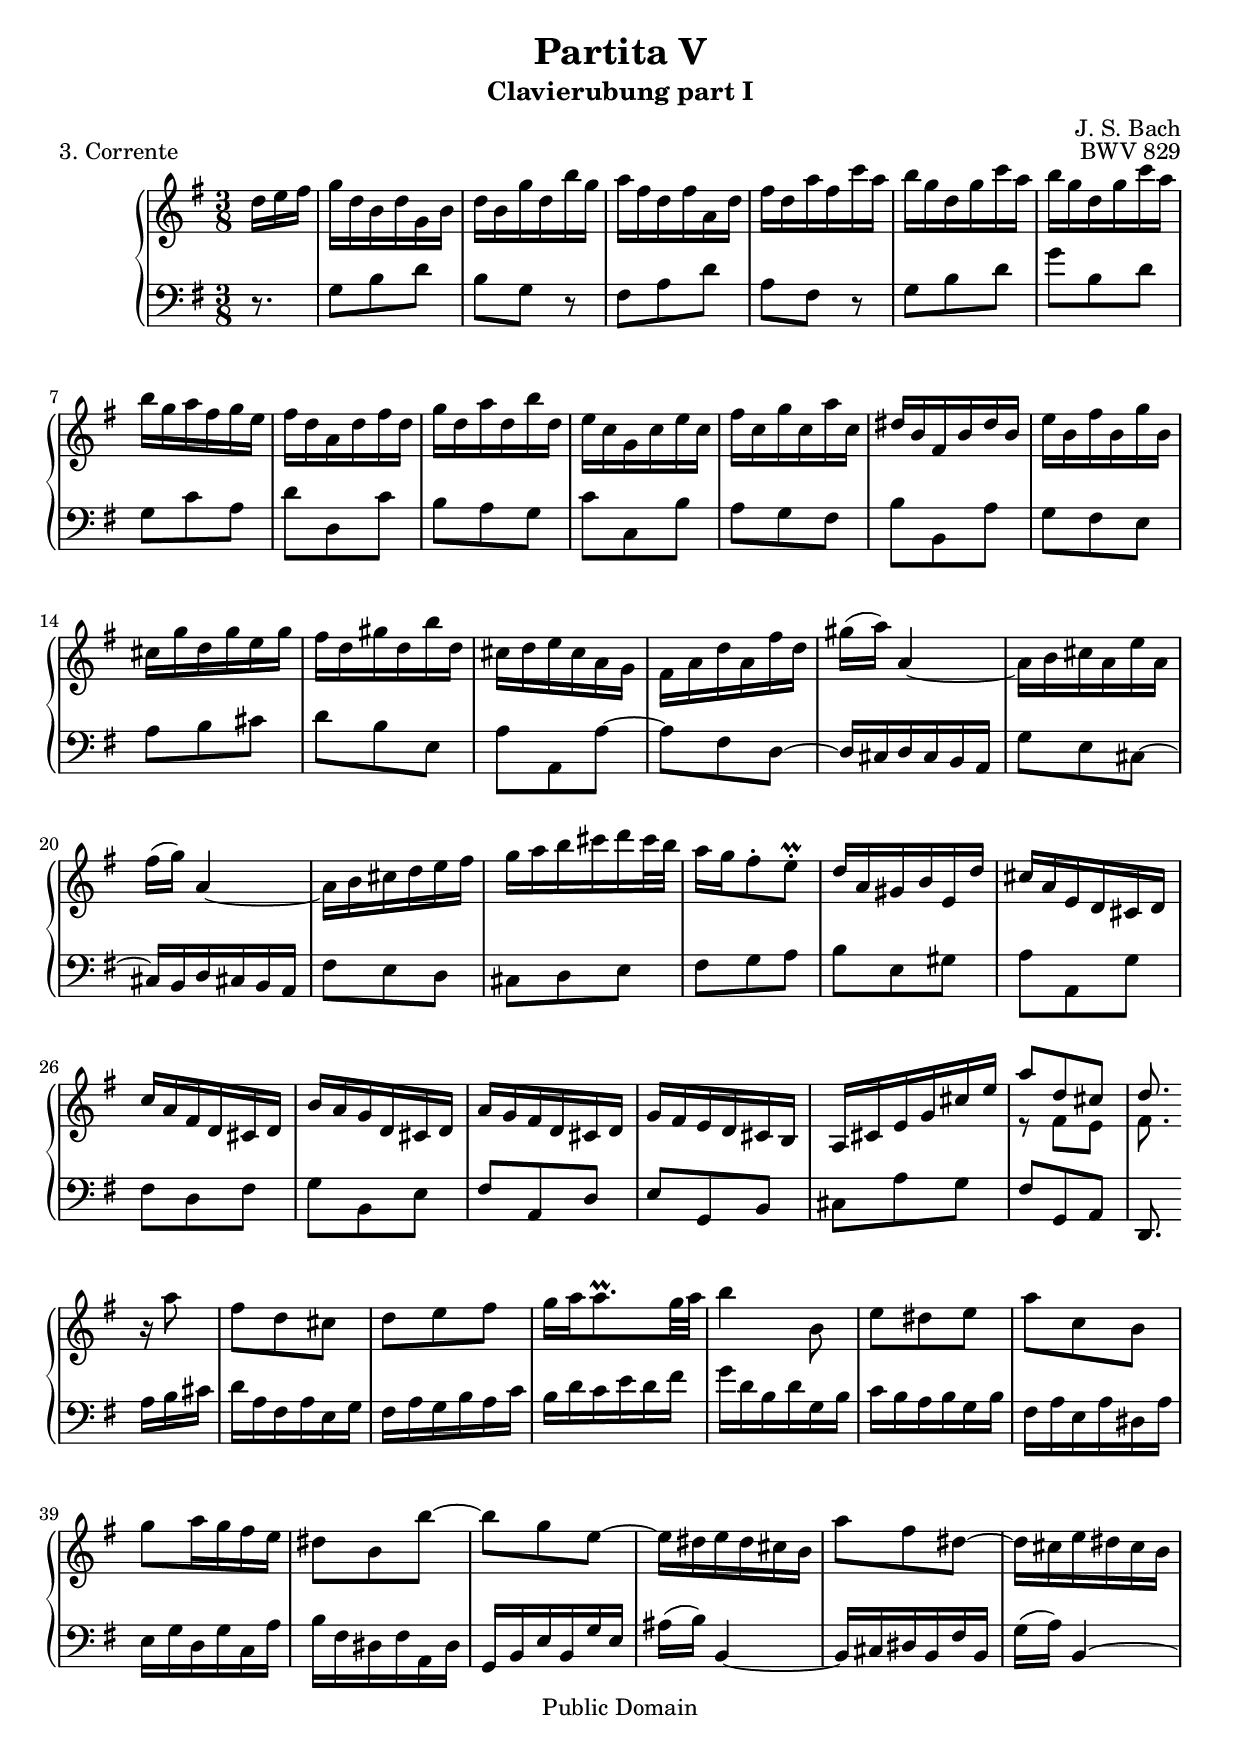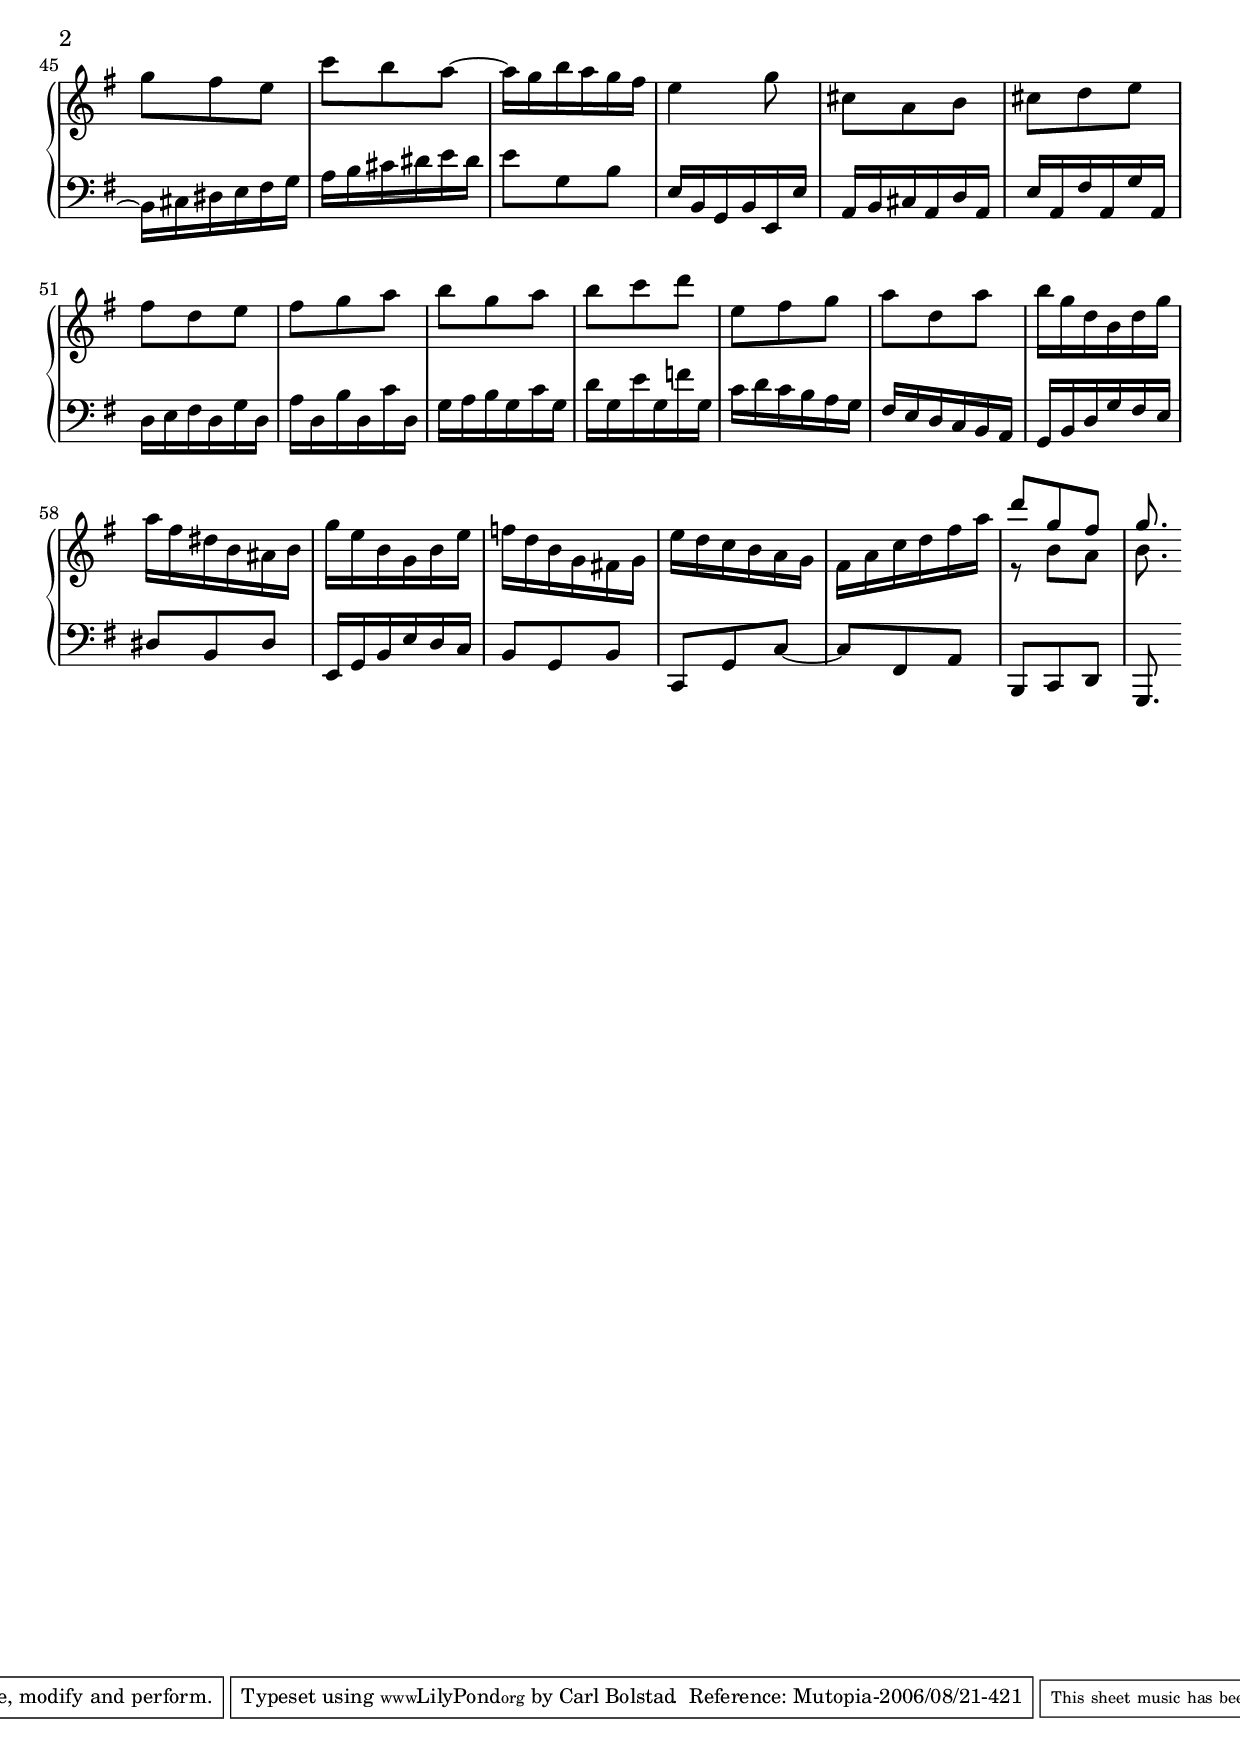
% This is the file to bring together just the third movement of Partita #5.
% Engraved by LilyPond, edited by Carl M. Bolstad on 4/18/2004.

\version "2.7.40"

\header {
  title = "Partita V"
  subtitle = "Clavierubung part I"
  composer = "J. S. Bach"
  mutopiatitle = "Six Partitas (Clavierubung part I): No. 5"
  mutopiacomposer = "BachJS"
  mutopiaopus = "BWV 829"
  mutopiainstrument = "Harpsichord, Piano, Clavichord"
  date = "1731"
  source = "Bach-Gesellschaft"
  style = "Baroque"
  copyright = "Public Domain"
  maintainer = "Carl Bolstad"
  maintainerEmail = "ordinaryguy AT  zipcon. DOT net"
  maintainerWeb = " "
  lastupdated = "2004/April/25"
  opus = "BWV 829"
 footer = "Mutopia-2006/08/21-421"
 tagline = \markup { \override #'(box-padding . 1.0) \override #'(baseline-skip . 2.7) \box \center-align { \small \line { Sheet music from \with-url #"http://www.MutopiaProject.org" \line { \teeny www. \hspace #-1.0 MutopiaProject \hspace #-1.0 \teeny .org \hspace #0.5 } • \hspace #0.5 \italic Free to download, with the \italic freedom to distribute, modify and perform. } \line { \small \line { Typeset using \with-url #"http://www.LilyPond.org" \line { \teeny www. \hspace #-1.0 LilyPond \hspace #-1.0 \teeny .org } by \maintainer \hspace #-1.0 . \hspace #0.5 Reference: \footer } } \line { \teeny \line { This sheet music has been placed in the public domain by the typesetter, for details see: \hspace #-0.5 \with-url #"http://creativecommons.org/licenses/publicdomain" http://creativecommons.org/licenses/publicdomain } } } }
}


% Now just pull in the file for the third movement by reference:

% Third movement, the Corrente:

% 6 Partitas for solo keyboard by JS Bach
% Partita 5, 3rd movement
% set with LilyPond by Carl Bolstad
% 4/25/2004

\version "2.7.40"

% The following file is so I can write things
% like fs for f# and bf for b-flat.
\include "english.ly"

% Here are the notes, stored in named constants ***********************************************

RHand =  \relative d'' { \partial 16*3 d16 e fs
% RH meas 1:
 g d b d g, b
 d b g' d b' g
 a fs d fs a, d
 fs d a' fs c' a
 b g d g c a
 b g d g c a
 b g a fs g e
 fs d a d fs d
 g d a' d, b' d,
% RH meas 10:
 e c g c e c
 fs c g' c, a' c,
 ds b fs b ds b
 e b fs' b, g' b,
 cs g' d g e g
 fs d gs d b' d,
 cs d e cs a g
 fs a d a fs' d 
 gs( a) a,4~
 a16 b cs a e' a,
% RH meas 20:
 fs'( g) a,4~
 a16 b cs d e fs
 g a b cs d cs32 b 
 a16 g fs8-. e-. \prall
 d16 a gs b e, d'
 cs a e d cs d 
 c' a fs d cs d
 b' a g d cs d
 a' g fs d cs d
 g fs e d cs b
% RH meas 30:
 a cs e g cs e
 <<
   { a8 d, cs d8. }
   \\
   { r8 fs, e fs8. }
 >>
 \bar ":|:"
% Second section:
 r16 a'8 fs d cs
 d e fs 
 g16 a a8. \prall g32 a
 b4 b,8 
 e ds e
 a c, b
 g' a16 g fs e
% RH meas 40:
 ds8 b b'~
 b g e~
 e16 ds e ds cs b
 a'8 fs ds~
 ds16 cs e ds cs b
 g'8 fs e
 c' b a~
 a16 g b a g fs
 e4 g8
 cs, a b
% RH meas 50:
 cs d e
 fs d e
 fs g a
 b g a
 b c d
 e, fs g
 a d, a'
 b16 g d b d g
 a fs ds b as b
 g' e b g b e
% RH meas 60:
 f d b g fs! g
 e' d c b a g
 fs a c d fs a
 <<
   { d8 g, fs g8. }
   \\
   { r8 b, a b8. }
 >>
 \bar ":|"
% end of the piece!
}

LHand =  \relative g { \partial 16*3 r8.
% LH meas 1:
 g8 b d
 b g r
 fs a d 
 a fs r
 g b d g b, d 
 g, c a
 d d, c'
 b a g
% LH meas 10:
 c c, b'
 a g fs
 b b, a'
 g fs e
 a b cs
 d b e, 
 a a, a'~
 a fs d~
 d16 cs d cs b a
 g'8 e cs~
% LH meas 20:
 cs16 b d cs b a
 fs'8 e d
 cs d e
 fs g a
 b e, gs
 a a, g'
 fs d fs
 g b, e
 fs a, d
 e g, b
 cs a' g 
 fs g, a
 d,8.
 \bar ":|:"
% Second section:
 a''16 b cs
 d a fs a e g
 fs a g b a c
 b d c e d fs
 g d b d g, b
 c b a b g b
 fs a e a ds, a'
 e g d g c, a'
% LH meas 40:
 b fs ds fs a, ds
 g, b e b g' e
 as( b) b,4~
 b16 cs ds b fs' b,
 g'( a) b,4~
 b16 cs ds e fs g
 a b cs ds e ds
 e8 g, b
 e,16 b g b e, e'
 a, b cs a d a
% LH meas 50:
 e' a, fs' a, g' a,
 d e fs d g d
 a' d, b' d, c' d,
 g a b g c g
 d' g, e' g, f' g,
 c d c b a g
 fs e d c b a
 g b d g fs e
 ds8 b ds
 e,16 g b e d c 
% LH meas 60:
 b8 g b
 c, g' c~
 c fs, a
 b, c d
 g,8. \bar ":|"
% end of the piece!
}


% And here is the score all put together: *****************************************************

\score {
 
 \context PianoStaff
 <<
   \context Staff = "up" {
     \set Staff.midiInstrument = #"harpsichord"
     \key g \major
     \time 3/8
     \RHand
   }
   \context Staff = "down" {
     \set Staff.midiInstrument = #"harpsichord"
     \key g \major
     \time 3/8
     \clef bass
     \LHand
   }
 >>
 \header { piece = "3. Corrente" } 
 \midi { \tempo 8=120 }
 \layout { }
}

